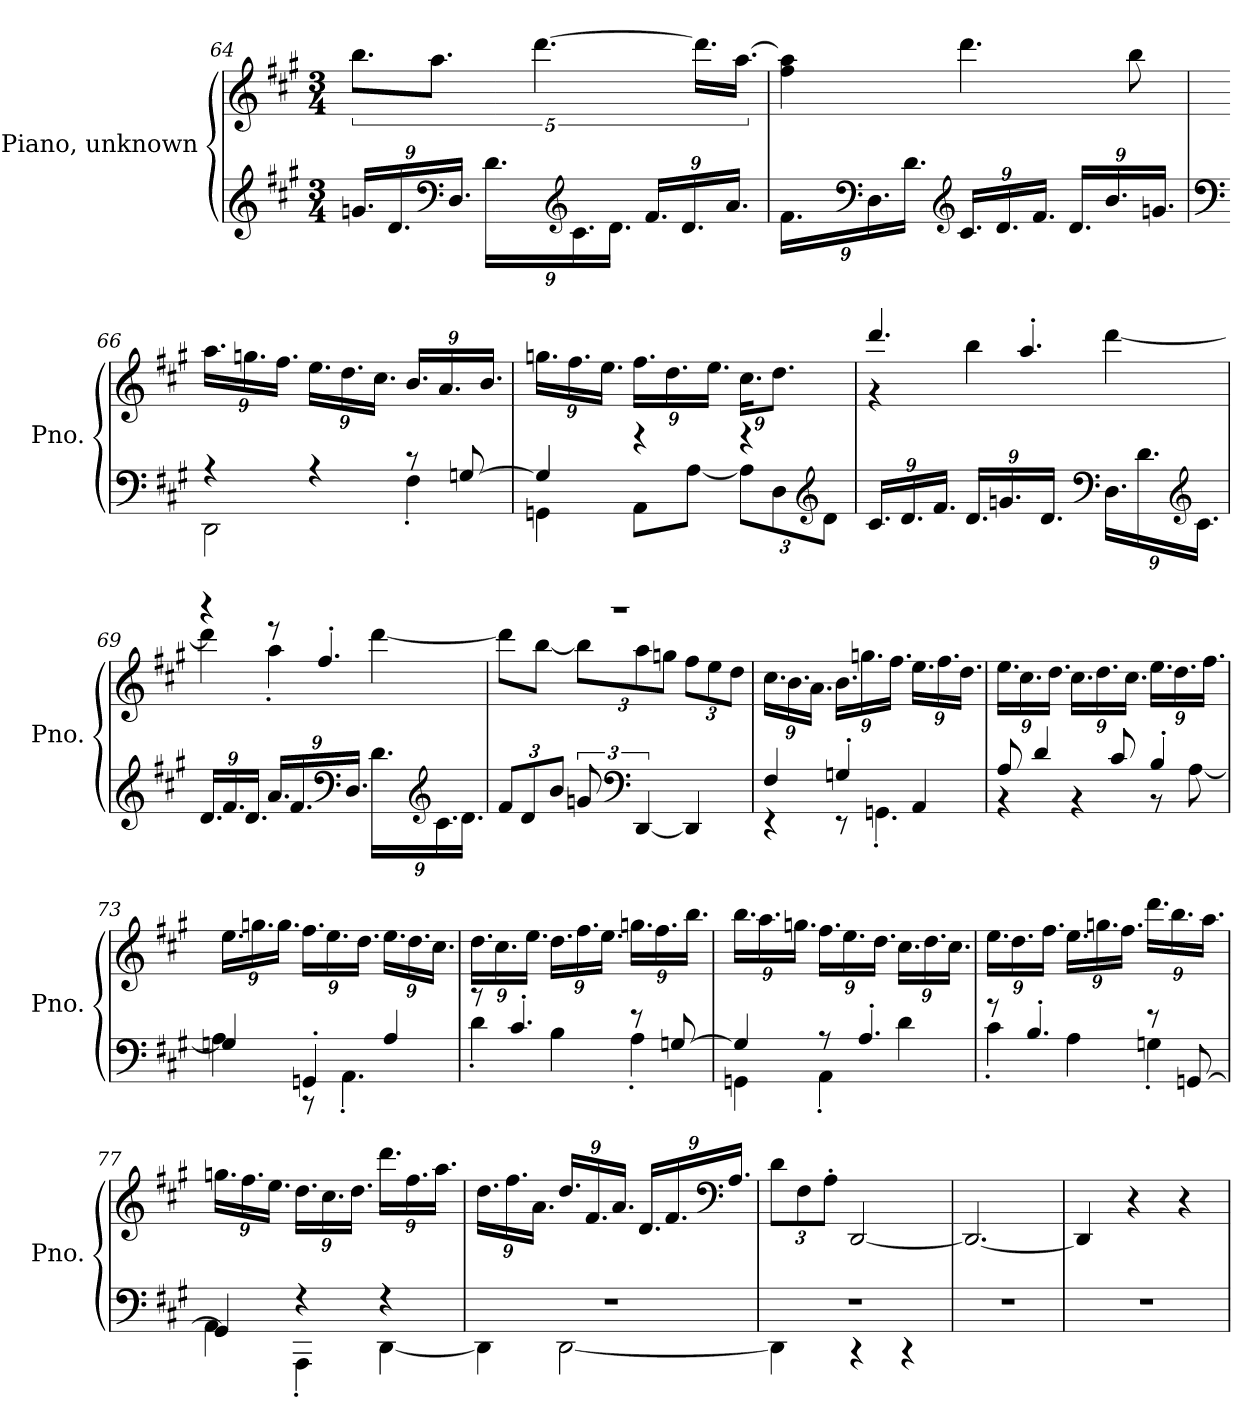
**kern	**kern
*part1	*part1
*staff2	*staff1
*I"Piano, unknown	*
*I'Pno.	*
*clefG2	*clefG2
*k[f#c#g#]	*k[f#c#g#]
*M3/4	*M3/4
*Xbrackettup	*
=64	=64
18.gn/LL	10.bb\L
18.d/	.
.	10.aa\J
*clefF4	*
18.D/JJ	.
18.d\LL	.
.	[5.ddd\
*clefG2	*
18.c#\	.
18.d\JJ	.
18.f#/LL	.
18.d/	.
.	20.ddd\LL]
18.a/JJ	.
.	[20.aa\JJ
!!LO:LB:g=z
=65	=65
18.f#\LL	4ff#\ 4aa\]
*clefF4	*
18.D\	.
18.d\JJ	.
*clefG2	*
18.c#/LL	4.ddd\
18.d/	.
18.f#/JJ	.
18.d/LL	.
18.b/	.
.	8bb\
18.gn/JJ	.
=66	=66
*clefF4	*
*^	*
*	*	*Xbrackettup
4r	2DD\	18.aa\LL
.	.	18.ggn\
.	.	18.ff#\JJ
4r	.	18.ee\LL
.	.	18.dd\
.	.	18.cc#\JJ
8r	4F#'\	18.b/LL
.	.	18.a/
[8Gn/	.	.
.	.	18.b/JJ
!!LO:LB:g=z
=67	=67	=67
4G/]	4GGn\	18.ggn\LL
.	.	18.ff#\
.	.	18.ee\JJ
4r	8AA\L	18.ff#\LL
.	.	18.dd\
.	[8A\J	.
.	.	18.ee\JJ
4r	12A\L]	18.cc#\KL
.	12D\	9.dd\J
*clefG2	*	*
.	12d\J	.
*v	*v	*
=68	=68
*	*^
18.c#/LL	4.ddd/	4r
18.d/	.	.
18.f#/JJ	.	.
18.d/LL	.	4bb\
18.gn/	.	.
.	4.aa'/	.
18.d/JJ	.	.
*clefF4	*	*
18.D\LL	.	[4ddd\
18.d\	.	.
*clefG2	*	*
18.c#\JJ	.	.
!!LO:LB:g=z	!!
=69	=69	=69
18.d/LL	4r	4ddd\]
18.f#/	.	.
18.d/JJ	.	.
18.a/LL	8r	4aa'\
18.f#/	.	.
.	4.ff#'/	.
*clefF4	*	*
18.D/JJ	.	.
18.d\LL	.	[4ddd\
*clefG2	*	*
18.c#\	.	.
18.d\JJ	.	.
=70	=70	=70
12f#/L	2.r	8ddd\L]
12d/	.	.
.	.	[8bb\J
12b/J	.	.
*brackettup	*	*
12gn/	.	12bb\L]
*clefF4	*	*
[6DD/	.	12aa\
.	.	12ggn\J
4DD/]	.	12ff#\L
.	.	12ee\
.	.	12dd\J
*	*v	*v
=71	=71
*^	*
4F#/	4r	18.cc#\LL
.	.	18.b\
.	.	18.a\JJ
4Gn'/	8r	18.b\LL
.	.	18.ggn\
.	4.GGn'\	.
.	.	18.ff#\JJ
4AA/	.	18.ee\LL
.	.	18.ff#\
.	.	18.dd\JJ
!!LO:LB:g=z
=72	=72	=72
8A/	4r	18.ee\LL
.	.	18.cc#\
4d/	.	.
.	.	18.dd\JJ
.	4r	18.cc#\LL
.	.	18.dd\
8c#/	.	.
.	.	18.cc#\JJ
4B'/	8r	18.ee\LL
.	.	18.dd\
.	[8A\	.
.	.	18.ff#\JJ
=73	=73	=73
4Gn/	4A\]	18.ee\LL
.	.	18.ggn\
.	.	18.gg\JJ
4GGn'/	8r	18.ff#\LL
.	.	18.ee\
.	4.AA'\	.
.	.	18.dd\JJ
4A/	.	18.ee\LL
.	.	18.dd\
.	.	18.cc#\JJ
=74	=74	=74
8r	4d'\	18.dd\LL
.	.	18.cc#\
4.c#'/	.	.
.	.	18.ee\JJ
.	4B\	18.dd\LL
.	.	18.ff#\
.	.	18.ee\JJ
8r	4A'\	18.ggn\LL
.	.	18.ff#\
[8Gn/	.	.
.	.	18.bb\JJ
!!LO:LB:g=z
=75	=75	=75
4G/]	4GGn\	18.bb\LL
.	.	18.aa\
.	.	18.ggn\JJ
8r	4AA'\	18.ff#\LL
.	.	18.ee\
4.A'/	.	.
.	.	18.dd\JJ
.	4d\	18.cc#\LL
.	.	18.dd\
.	.	18.cc#\JJ
=76	=76	=76
8r	4c#'\	18.ee\LL
.	.	18.dd\
4.B'/	.	.
.	.	18.ff#\JJ
.	4A\	18.ee\LL
.	.	18.ggn\
.	.	18.ff#\JJ
8r	4Gn'\	18.ddd\LL
.	.	18.bb\
[8GGn/	.	.
.	.	18.aa\JJ
=77	=77	=77
4GG/]	4AA\	18.ggn\LL
.	.	18.ff#\
.	.	18.ee\JJ
4r	4AAA'\	18.dd\LL
.	.	18.cc#\
.	.	18.dd\JJ
4r	[4DD\	18.ddd\LL
.	.	18.ff#\
.	.	18.aa\JJ
!!LO:PB:g=z
=78	=78	=78
2.r	4DD\]	18.dd\LL
.	.	18.ff#\
.	.	18.a\JJ
.	[2DD\	18.dd/LL
.	.	18.f#/
.	.	18.a/JJ
.	.	18.d/LL
.	.	18.f#/
*	*	*clefF4
.	.	18.A/JJ
=79	=79	=79
2.r	4DD\]	12d\L
.	.	12F#\
.	.	12A'\J
.	4r	[2DD/
.	4r	.
*v	*v	*
=80	=80
2.r	2.DD/_
=81	=81
2.r	4DD/]
.	4r
.	4r
=	=
*-	*-
